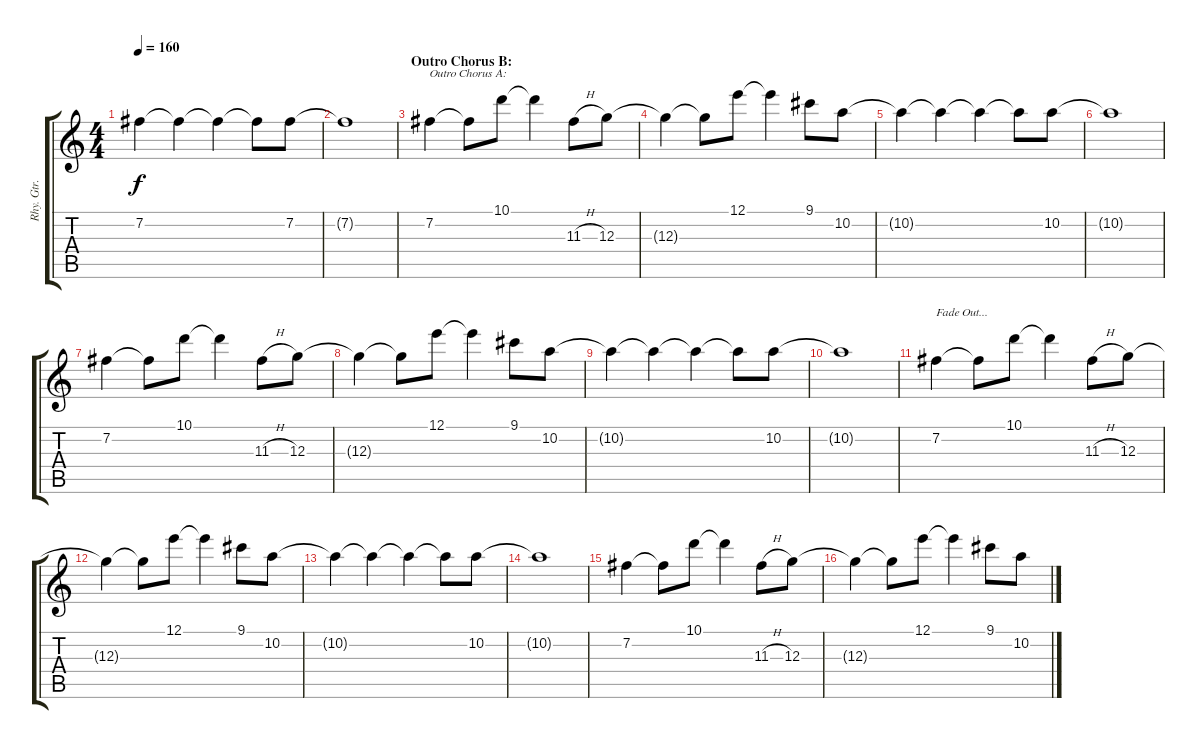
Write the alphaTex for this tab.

\track ("Rhy. Gtr. 1" "Rhy. Gtr. ") {instrument distortionguitar}
\staff {score tabs}
\tuning (E4 B3 G3 D3 A2 E2) {hide}
\ts (4 4)
\tempo 160
\clef g2
\ks c
7.2{t}.4{dy f} 7.2{t}.4 7.2{t}.4 7.2{t}.8 7.2.8 |
7.2{t}.1 |
\section ("" "Outro Chorus B:")
7.2.4{txt "Outro Chorus A:"} 7.2{t}.8 10.1.8 10.1{t}.4 11.3{h}.8 12.3.8 |
12.3{t}.4 12.3{t}.8 12.1.8 12.1{t}.4 9.1.8 10.2.8 |
10.2{t}.4 10.2{t}.4 10.2{t}.4 10.2{t}.8 10.2.8 |
10.2{t}.1 |
7.2.4 7.2{t}.8 10.1.8 10.1{t}.4 11.3{h}.8 12.3.8 |
12.3{t}.4 12.3{t}.8 12.1.8 12.1{t}.4 9.1.8 10.2.8 |
10.2{t}.4 10.2{t}.4 10.2{t}.4 10.2{t}.8 10.2.8 |
10.2{t}.1 |
7.2.4{txt "Fade Out..." volume 6} 7.2{t}.8 10.1.8 10.1{t}.4 11.3{h}.8 12.3.8 |
12.3{t}.4 12.3{t}.8 12.1.8 12.1{t}.4 9.1.8 10.2.8 |
10.2{t}.4 10.2{t}.4 10.2{t}.4 10.2{t}.8 10.2.8 |
10.2{t}.1 |
7.2.4{volume 2} 7.2{t}.8 10.1.8 10.1{t}.4 11.3{h}.8 12.3.8 |
12.3{t}.4 12.3{t}.8 12.1.8 12.1{t}.4 9.1.8 10.2.8
